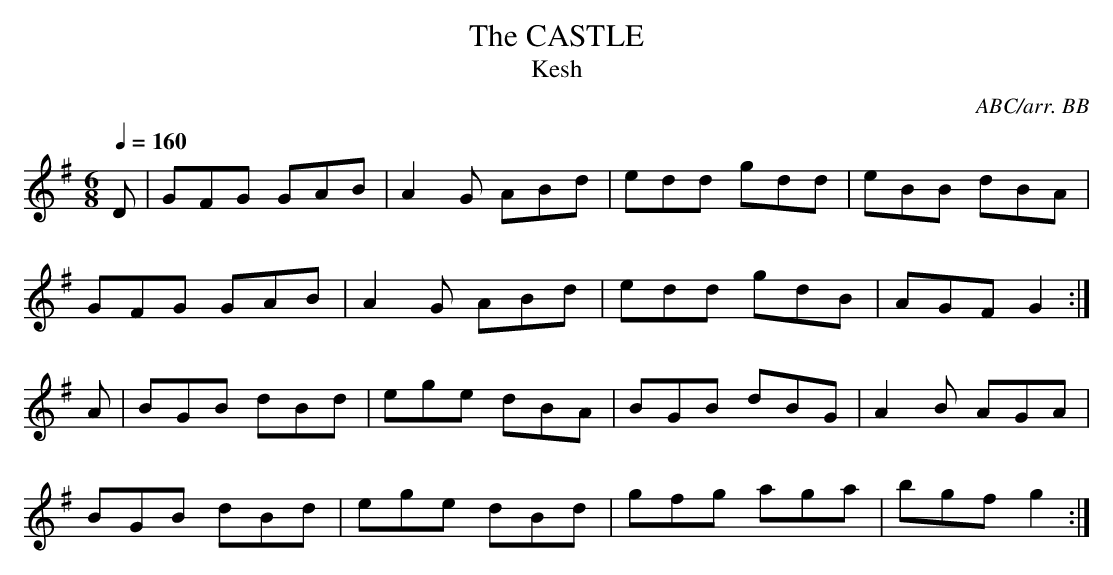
X:1
T:CASTLE, The
T:Kesh
C:ABC/arr. BB
M:6/8
Q:1/4=160
L:1/8
K:G
D|GFG GAB|A2G ABd|edd gdd|eBB dBA|
GFG GAB|A2G ABd|edd gdB|AGF G2 :|
A|BGB dBd|ege dBA|BGB dBG|A2B AGA|
BGB dBd|ege dBd|gfg aga|bgf g2 :|
